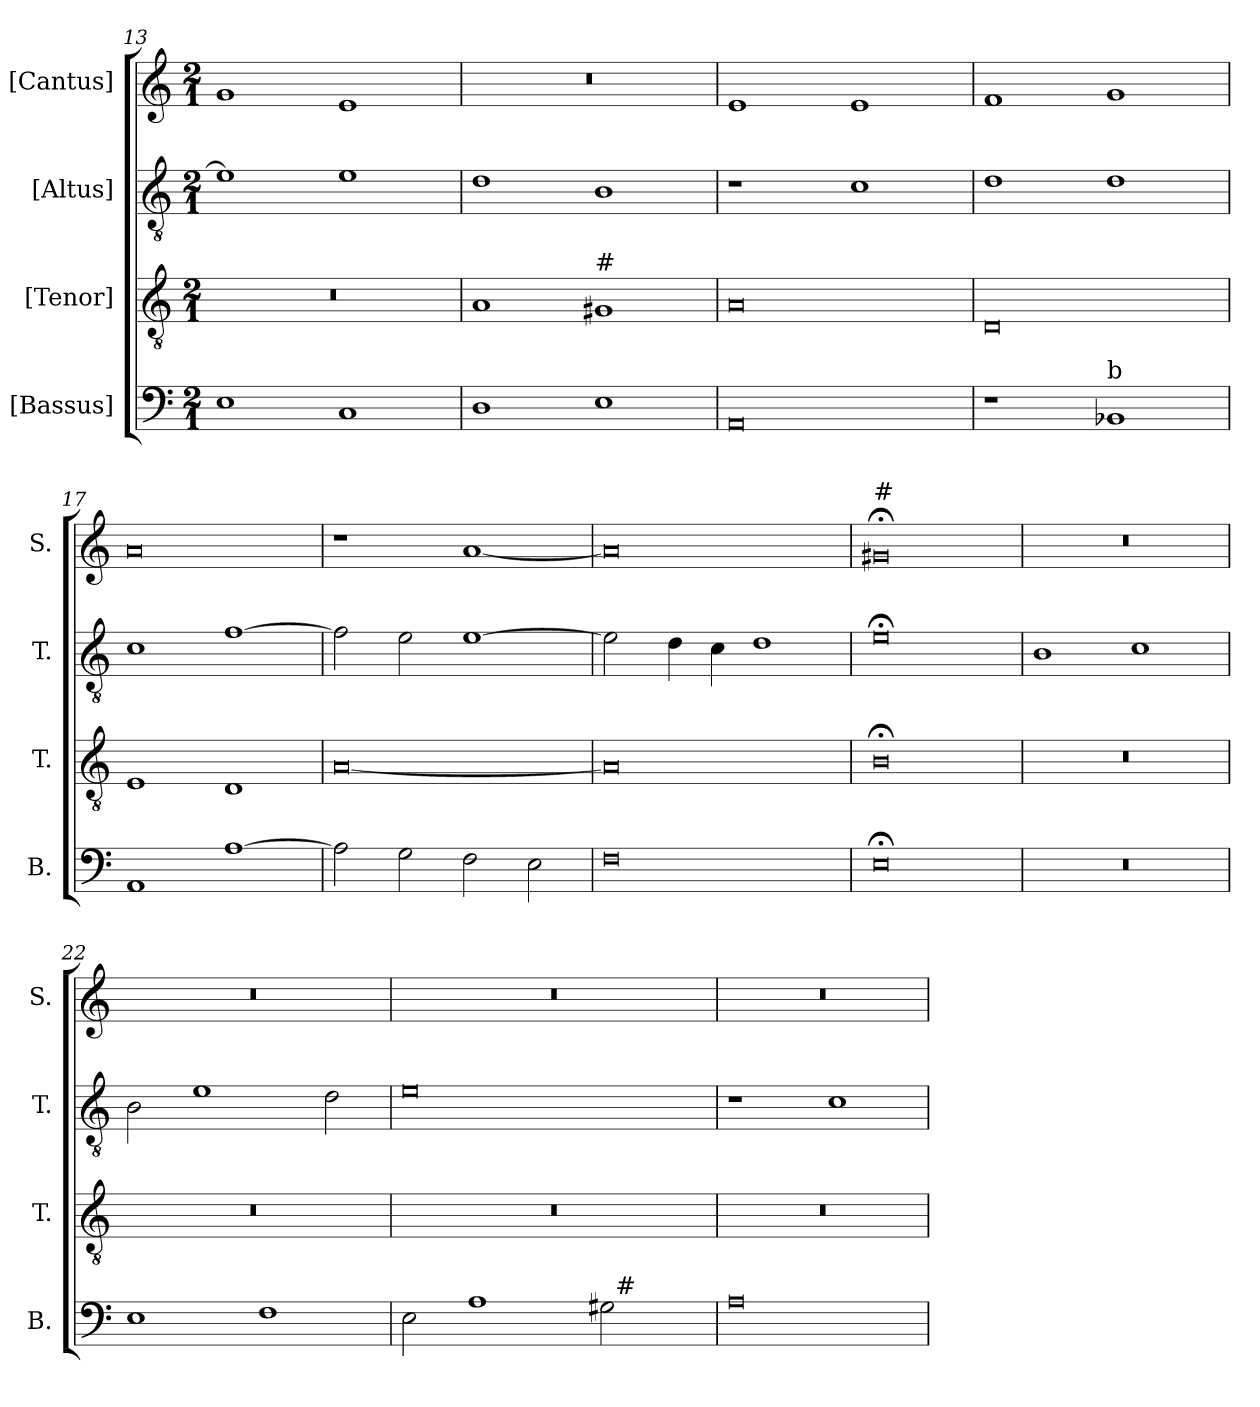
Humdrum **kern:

**kern	**kern	**kern	**kern
*part4	*part3	*part2	*part1
*staff4	*staff3	*staff2	*staff1
*I"[Bassus]	*I"[Tenor]	*I"[Altus]	*I"[Cantus]
*I'B.	*I'T.	*I'T.	*I'S.
!!LO:LB:g=z
*clefF4	*clefGv2	*clefGv2	*clefG2
*	*ITrd7c12	*ITrd7c12	*
*k[]	*k[]	*k[]	*k[]
*C:	*C:	*C:	*C:
*M2/1	*M2/1	*M2/1	*M2/1
=13	=13	=13	=13
!	!LO:N:vis=1	!	!
1Ei	0r	1Ei]	1gi
1Ci	.	1Ei	1ei
=14	=14	=14	=14
!	!	!	!LO:N:vis=1
1Di	1AAi	1Di	0r
!	!LO:TX:a:t=#	!	!
1Ei	1GG#i	1BBi	.
=15	=15	=15	=15
0AAi	0AAi	1r	1ei
.	.	1Ci	1ei
=16	=16	=16	=16
1r	0DDi	1Di	1fi
!LO:TX:a:t=b	!	!	!
1BB-i	.	1Di	1gi
=17	=17	=17	=17
1AAi	1EEi	1Ci	0ai
[>1Ai	1DDi	[>1Fi	.
=18	=18	=18	=18
2Ai\]	[<0AAi	2Fi\]	1r
2Gi\	.	2Ei\	.
2Fi\	.	[>1Ei	[<1ai
2Ei\	.	.	.
!!LO:PB:g=z
=19	=19	=19	=19
0Fi	0AAi]	2Ei\]	0ai]
.	.	4Di\	.
.	.	4Ci\	.
.	.	1Di	.
=20	=20	=20	=20
!	!	!	!LO:TX:a:t=#
0E;i	0BB;i	0E;i	0g#;i
=21	=21	=21	=21
!LO:N:vis=1	!LO:N:vis=1	!	!LO:N:vis=1
0r	0r	1BBi	0r
.	.	1Ci	.
=22	=22	=22	=22
!	!LO:N:vis=1	!	!LO:N:vis=1
1Ei	0r	2BBi\	0r
.	.	1Ei	.
1Fi	.	.	.
.	.	2Di\	.
=23	=23	=23	=23
!	!LO:N:vis=1	!	!LO:N:vis=1
*^	*	*	*
2Ei\	1ryy	0r	0Ei	0r
1Ai	.	.	.	.
.	2ryy	.	.	.
2G#i\	32ryy	.	.	.
.	256ryy	.	.	.
!	!LO:TX:a:t=#	!	!	!
.	4ryy	.	.	.
.	8ryy	.	.	.
.	16ryy	.	.	.
.	64..ryy	.	.	.
=24	=24	=24	=24	=24
!	!	!LO:N:vis=1	!	!LO:N:vis=1
*v	*v	*	*	*
0Ai	0r	1r	0r
.	.	1Ci	.
=	=	=	=
*-	*-	*-	*-
